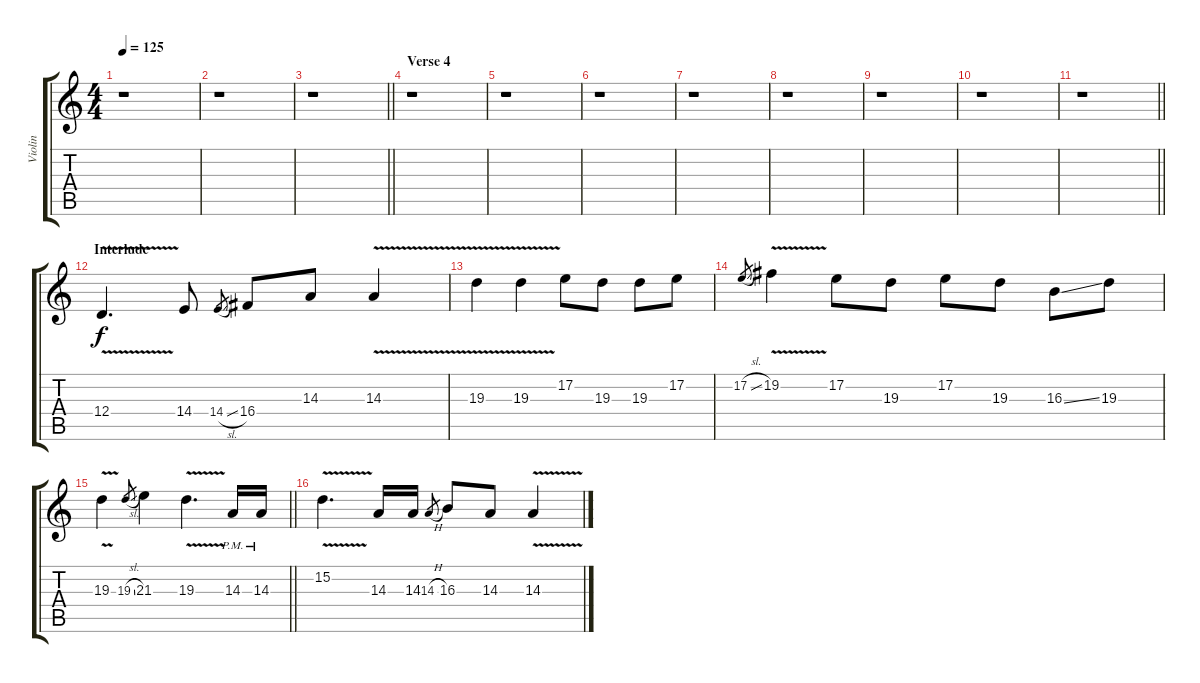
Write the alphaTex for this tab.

\track ("Violin" "Violin") {instrument violin}
\staff {score tabs}
\tuning (E4 B3 G3 D3 A2 E2) {hide}
\ts (4 4)
\tempo 125
\clef g2
\ks c
r.1{dy f} |
r.1 |
\barLineRight lightlight
r.1 |
\section ("" "Verse 4")
r.1 |
r.1 |
r.1 |
r.1 |
r.1 |
r.1 |
r.1 |
\barLineRight lightlight
r.1 |
\section ("" "Interlude")
12.4{v}.4{d} 14.4.8 14.4{sl}.8{gr} 16.4.8 14.3.8 14.3{v}.4 |
19.3{v}.4 19.3{v}.4 17.2.8 19.3.8 19.3.8 17.2.8 |
17.2{sl}.8{gr} 19.2{v}.4 17.2.8 19.3.8 17.2.8 19.3.8 16.3{ss}.8 19.3.8 |
\barLineRight lightlight
19.3{v}.4 19.3{sl}.8{gr} 21.3.4 19.3{v}.4{d} 14.3{pm}.16 14.3{pm}.16 |
15.2{v}.4{d} 14.3.16 14.3.16 14.3{h}.8{gr} 16.3.8 14.3.8 14.3{v}.4
